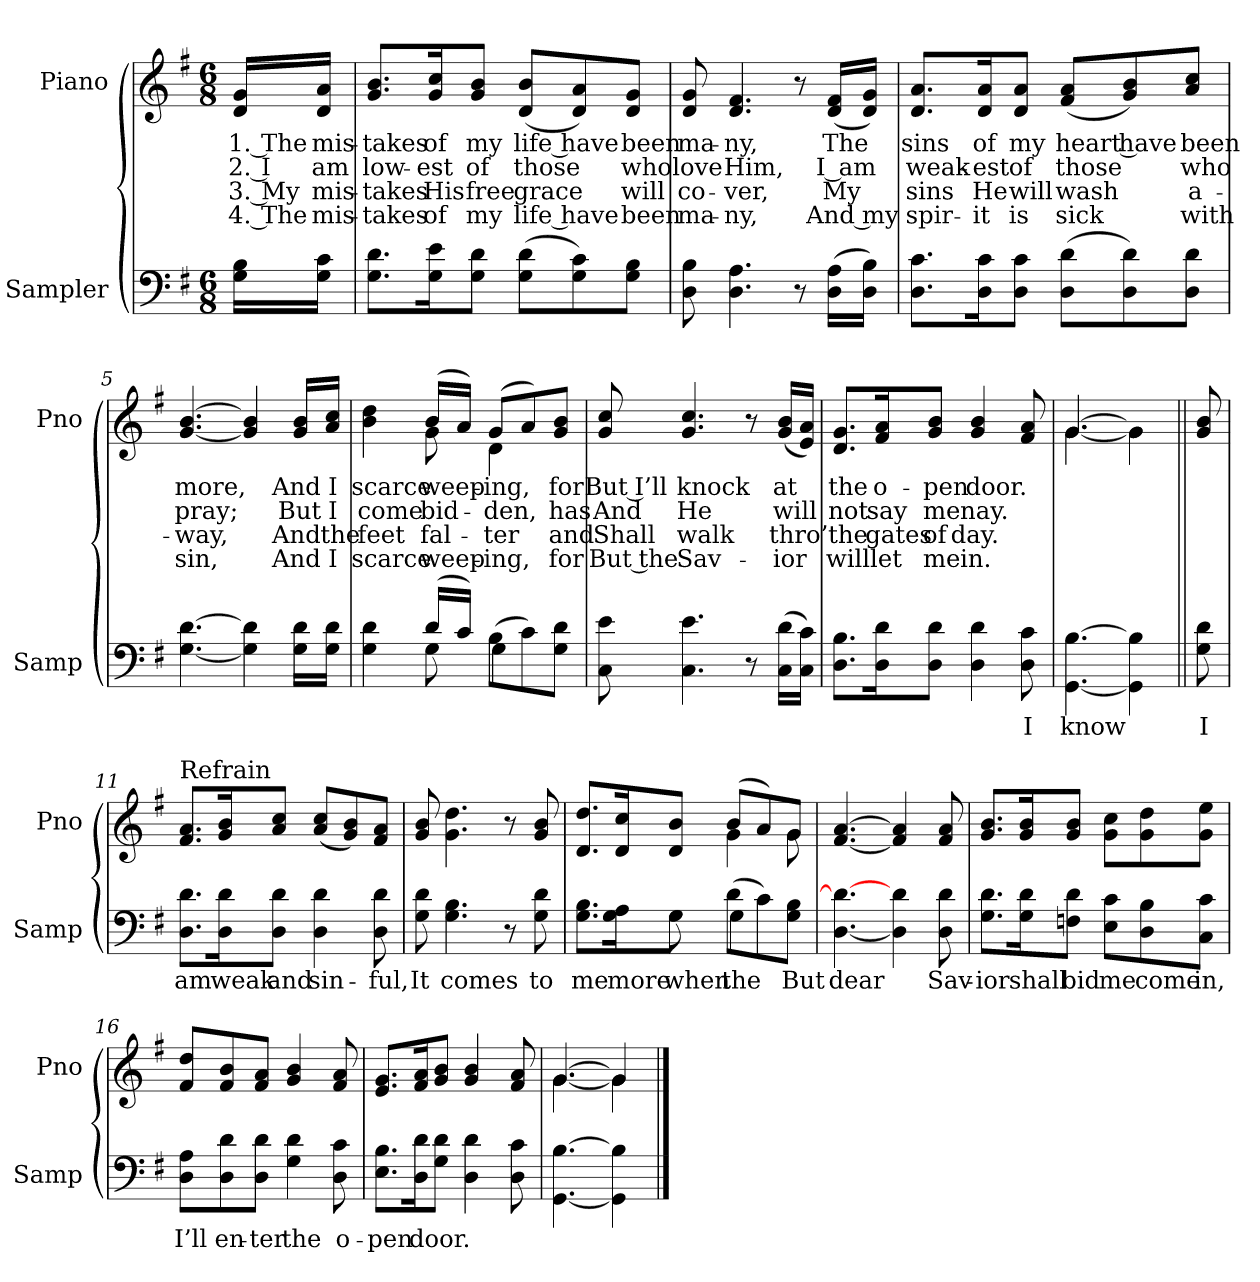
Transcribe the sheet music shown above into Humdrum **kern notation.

**kern	**text	**kern	**text	**text	**text	**text
*part2	*part2	*part1	*part1	*part1	*part1	*part1
*staff2	*staff2	*staff1	*staff1	*staff1	*staff1	*staff1
*I"Sampler	*	*I"Piano	*	*	*	*
*I'Samp	*	*I'Pno	*	*	*	*
*clefF4	*	*clefG2	*	*	*	*
*k[f#]	*	*k[f#]	*	*	*	*
*G:	*	*G:	*	*	*	*
*M6/8	*	*M6/8	*	*	*	*
=1	=1	=1	=1	=1	=1	=1
16G\ 16B\LL	.	16d/ 16g/LL	1. The	2. I	3. My	4. The
16G\ 16c\JJ	.	16d/ 16a/JJ	mis-	am	mis-	mis-
=2	=2	=2	=2	=2	=2	=2
8.G\ 8.d\L	.	8.g/ 8.b/L	-takes	low-	-takes	-takes
16G\ 16e\K	.	16g/ 16cc/K	of	-est	His	of
8G\ 8d\J	.	8g/ 8b/J	my	of	free	my
(8G\ 8d\L	.	(8d/ 8b/L	life have	those	grace	life have
8G\ 8c\)	.	8d/ 8a/)	.	.	.	.
8G\ 8B\J	.	8d/ 8g/J	been	who	will	been
=3	=3	=3	=3	=3	=3	=3
8D 8B	.	8d 8g	ma-	love	co-	ma-
4.D 4.A	.	4.d 4.f#	-ny,	Him,	-ver,	-ny,
8r	.	8r	.	.	.	.
(16D\ 16A\LL	.	(16d/ 16f#/LL	The	I am	My	And my
16D\ 16B\JJ)	.	16d/ 16g/JJ)	.	.	.	.
=4	=4	=4	=4	=4	=4	=4
8.D\ 8.c\L	.	8.d/ 8.a/L	sins	weak-	sins	spir-
16D\ 16c\K	.	16d/ 16a/K	of	-est	He	-it
8D\ 8c\J	.	8d/ 8a/J	my	of	will	is
(8D\ 8d\L	.	(8f#/ 8a/L	heart have	those	wash	sick
8D\ 8d\)	.	8g/ 8b/)	.	.	.	.
8D\ 8d\J	.	8a/ 8cc/J	been	who	a-	with
=5	=5	=5	=5	=5	=5	=5
[4.G [4.d	.	[4.g [4.b	more,	pray;	-way,	sin,
4G] 4d]	.	4g] 4b]	.	.	.	.
16G\ 16d\LL	.	16g/ 16b/LL	And	But	And	And
16G\ 16d\JJ	.	16a/ 16cc/JJ	I	I	the	I
=6	=6	=6	=6	=6	=6	=6
*^	*	*^	*	*	*	*
4G 4d	4ryy	.	4b 4dd	4ryy	scarce	come	feet	scarce
(16d/LL	8G	.	(16b/LL	8g	weep-	bid-	fal-	weep-
16c/JJ)	.	.	16a/JJ)	.	.	.	.	.
(8B\L	4G	.	(8g/L	4d	-ing,	-den,	-ter	-ing,
8c\)	.	.	8a/)	.	.	.	.	.
8G\ 8d\J	8ryy	.	8g/ 8b/J	8ryy	for	has	and	for
*v	*v	*	*	*	*	*	*	*
*	*	*v	*v	*	*	*	*
=7	=7	=7	=7	=7	=7	=7
8C 8e	.	8g 8cc	But I’ll	And	Shall	But the
4.C 4.e	.	4.g 4.cc	knock	He	walk	Sav-
8r	.	8r	.	.	.	.
(16C\ 16d\LL	.	(16g/ 16b/LL	at	will	thro’	-ior
16C\ 16c\JJ)	.	16e/ 16a/JJ)	.	.	.	.
=8	=8	=8	=8	=8	=8	=8
8.D\ 8.B\L	.	8.d/ 8.g/L	the	not	the	will
16D\ 16d\K	.	16f#/ 16a/K	o-	say	gates	let
8D\ 8d\J	.	8g/ 8b/J	-pen	me	of	me
4D 4d	.	4g 4b	door.	nay.	day.	in.
8D 8c	I	8f# 8a	.	.	.	.
=9	=9	=9	=9	=9	=9	=9
*	*	*^	*	*	*	*
[4.GG [4.B	know	[4.g/	[4.g	.	.	.	.
4GG] 4B]	.	4g\]	4g]	.	.	.	.
*	*	*v	*v	*	*	*	*
=10||	=10||	=10||	=10||	=10||	=10||	=10||
8G 8d	I	8g 8b	.	.	.	.
=11	=11	=11	=11	=11	=11	=11
!	!	!LO:TX:t=Refrain	!	!	!	!
8.D\ 8.d\L	am	8.f#/ 8.a/L	.	.	.	.
16D\ 16d\K	weak	16g/ 16b/K	.	.	.	.
8D\ 8d\J	and	8a/ 8cc/J	.	.	.	.
4D 4d	sin-	(8a/ 8cc/L	.	.	.	.
.	.	8g/ 8b/)	.	.	.	.
8D 8d	-ful,	8f#/ 8a/J	.	.	.	.
=12	=12	=12	=12	=12	=12	=12
8G 8d	It	8g 8b	.	.	.	.
4.G 4.B	comes	4.g 4.dd	.	.	.	.
8r	.	8r	.	.	.	.
8G 8d	to	8g 8b	.	.	.	.
=13	=13	=13	=13	=13	=13	=13
*^	*	*^	*	*	*	*
8.G\ 8.B\L	4ryy	me	8.d/ 8.dd/L	4.ryy	.	.	.	.
16G\ 16A\K	.	more	16d/ 16cc/K	.	.	.	.	.
8G\J	8G	when	8d/ 8b/J	.	.	.	.	.
(8d\L	4G	the	(8b/L	4g	.	.	.	.
8c\)	.	.	8a/)	.	.	.	.	.
8G\ 8B\J	8ryy	But	8g/J	8g	.	.	.	.
*v	*v	*	*	*	*	*	*	*
*	*	*v	*v	*	*	*	*
=14	=14	=14	=14	=14	=14	=14
[4.D 4.d_	dear	[4.f# [4.a	.	.	.	.
4D] 4d	.	4f#] 4a]	.	.	.	.
8D 8d	Sav-	8f# 8a	.	.	.	.
=15	=15	=15	=15	=15	=15	=15
8.G\ 8.d\L	-ior	8.g/ 8.b/L	.	.	.	.
16G\ 16d\K	shall	16g/ 16b/K	.	.	.	.
8Fn\ 8d\J	bid	8g/ 8b/J	.	.	.	.
8E\ 8c\L	me	8g\ 8cc\L	.	.	.	.
8D\ 8B\	come	8g\ 8dd\	.	.	.	.
8C\ 8c\J	in,	8g\ 8ee\J	.	.	.	.
=16	=16	=16	=16	=16	=16	=16
8D\ 8A\L	I’ll	8f#/ 8dd/L	.	.	.	.
8D\ 8d\	en-	8f#/ 8b/	.	.	.	.
8D\ 8d\J	-ter	8f#/ 8a/J	.	.	.	.
4G 4d	the	4g 4b	.	.	.	.
8D 8c	o-	8f# 8a	.	.	.	.
=17	=17	=17	=17	=17	=17	=17
8.E\ 8.B\L	-pen	8.e/ 8.g/L	.	.	.	.
16D\ 16d\K	door.	16f#/ 16a/K	.	.	.	.
8G\ 8d\J	.	8g/ 8b/J	.	.	.	.
4D 4d	.	4g 4b	.	.	.	.
8D 8c	.	8f# 8a	.	.	.	.
=18	=18	=18	=18	=18	=18	=18
*	*	*^	*	*	*	*
[4.GG [4.B	.	[4.g/	[4.g	.	.	.	.
4GG] 4B]	.	4g/]	4g]	.	.	.	.
*	*	*v	*v	*	*	*	*
==	==	==	==	==	==	==
*-	*-	*-	*-	*-	*-	*-
